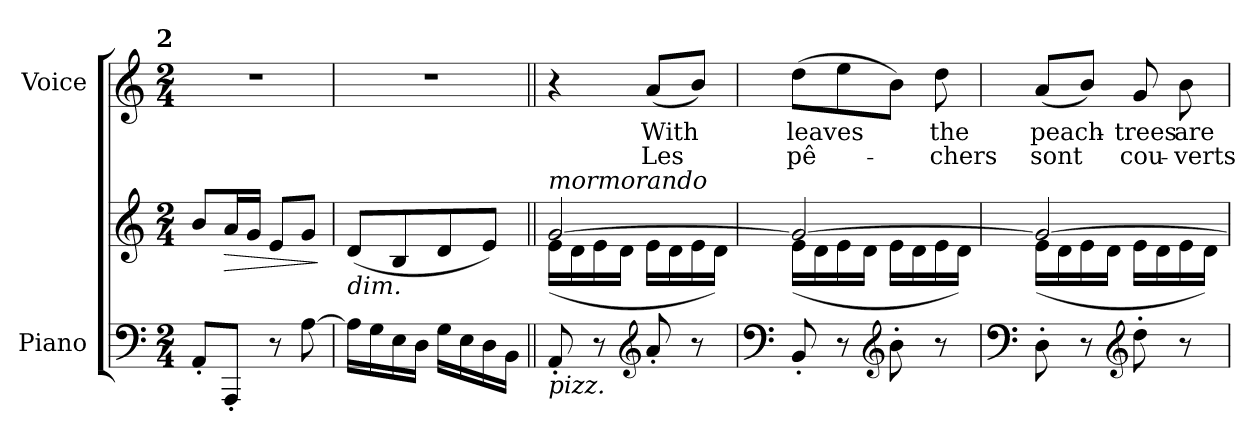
**kern	**kern	**dynam	**kern	**text	**text	**dynam
*part2	*part2	*part2	*part1	*part1	*part1	*part1
*staff3	*staff2	*staff2/3	*staff1	*staff1	*staff1	*staff1
*I"Piano	*	*	*I"Voice	*	*	*
*I'Pno	*	*	*	*	*	*
*clefF4	*clefG2	*	*clefG2	*	*	*
*k[]	*k[]	*	*k[]	*	*	*
*M2/4	*M2/4	*	*M2/4	*	*	*
!!LO:REH:place=s1:a:B:enc=none:fs=20:t=2
=21	=21	=21	=21	=21	=21	=21
8AA'/L	8b/L	.	2r	.	.	.
!	!	!LO:HP:b	!	!	!	!
8AAA'/J	16a/L	>	.	.	.	.
.	16g/JJ	.	.	.	.	.
8r	8e/L	.	.	.	.	.
[8A\	8g/J	.	.	.	.	.
.	.	]	.	.	.	.
=22	=22	=22	=22	=22	=22	=22
!	!LO:TX:b:i:t=dim.	!	!	!	!	!
16A\LL]	(<8d/L	.	2r	.	.	.
16G\	.	.	.	.	.	.
16E\	8B/	.	.	.	.	.
16D\JJ	.	.	.	.	.	.
16G\LL	8d/	.	.	.	.	.
16E\	.	.	.	.	.	.
16D\	8e/J)	.	.	.	.	.
16BB\JJ	.	.	.	.	.	.
=23||	=23||	=23||	=23||	=23||	=23||	=23||
*	*^	*	*	*	*	*
!	!LO:TX:a:i:t=mormorando	!	!	!	!	!	!
!LO:TX:b:i:t=pizz.	!	!	!	!	!	!	!
!	!	!	!LO:DY:b=2	!	!	!	!
!	!	!	!LO:DY:n=1:b	!	!	!	!
8AA'/	[2g/	(<16e\LL	mp pp	4r	.	.	.
.	.	16d\	.	.	.	.	.
8r	.	16e\	.	.	.	.	.
.	.	16d\JJ	.	.	.	.	.
*clefG2	*	*	*	*	*	*	*
!	!	!	!	!	!LO:LY:b	!LO:LY:b	!LO:DY:a
!	!	!	!	!	!	!	!LO:DY:n=1:a
8a'/	.	16e\LL	.	(<8a/L	With	Les	mp other-dynamics
.	.	16d\	.	.	.	.	.
8r	.	16e\	.	8b/J)	.	.	.
.	.	16d\JJ)	.	.	.	.	.
!!LO:LB:g=z
=24	=24	=24	=24	=24	=24	=24	=24
*clefF4	*	*	*	*	*	*	*
!	!	!	!	!	!LO:LY:b	!LO:LY:b	!
8BB'/	2g/_	(<16e\LL	.	(>8dd\L	leaves	pê-	.
.	.	16d\	.	.	.	.	.
8r	.	16e\	.	8ee\	.	.	.
.	.	16d\JJ	.	.	.	.	.
*clefG2	*	*	*	*	*	*	*
8b'\	.	16e\LL	.	8b\J)	.	.	.
.	.	16d\	.	.	.	.	.
!	!	!	!	!	!LO:LY:b	!LO:LY:b	!
8r	.	16e\	.	8dd\	the	-chers	.
.	.	16d\JJ)	.	.	.	.	.
=25	=25	=25	=25	=25	=25	=25	=25
*clefF4	*	*	*	*	*	*	*
!	!	!	!	!	!LO:LY:b	!LO:LY:b	!
8D'\	2g/_	(<16e\LL	.	(<8a/L	peach-	sont	.
.	.	16d\	.	.	.	.	.
8r	.	16e\	.	8b/J)	.	.	.
.	.	16d\JJ	.	.	.	.	.
*clefG2	*	*	*	*	*	*	*
!	!	!	!	!	!LO:LY:b	!LO:LY:b	!
8dd'\	.	16e\LL	.	8g/	-trees	cou-	.
.	.	16d\	.	.	.	.	.
!	!	!	!	!	!LO:LY:b	!LO:LY:b	!
8r	.	16e\	.	8b\	are	-verts	.
.	.	16d\JJ)	.	.	.	.	.
*	*v	*v	*	*	*	*	*
=	=	=	=	=	=	=
*-	*-	*-	*-	*-	*-	*-
